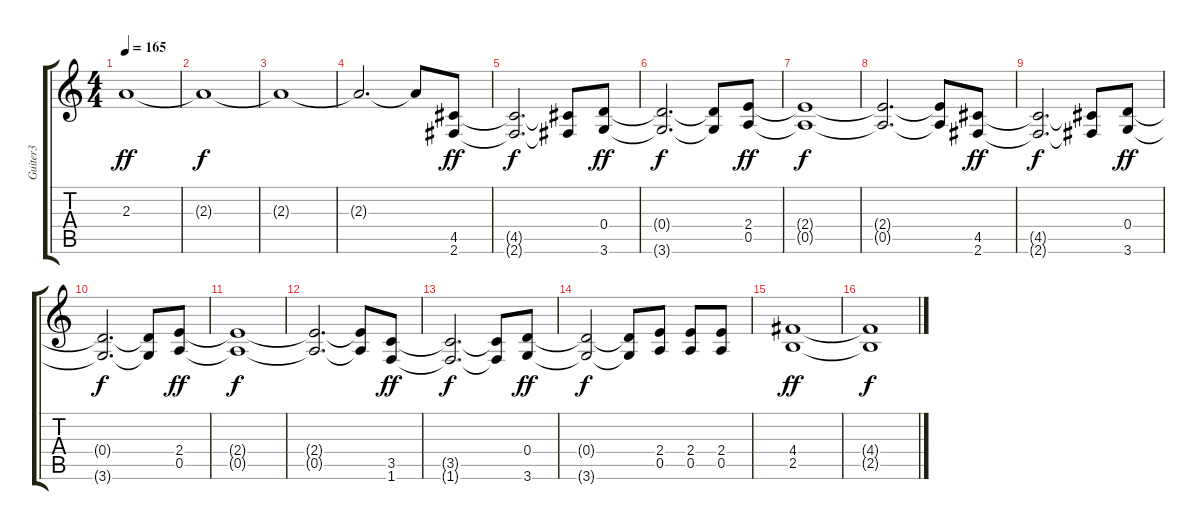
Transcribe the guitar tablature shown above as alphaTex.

\track ("Guiter3" "Guiter3") {instrument overdrivenguitar}
\staff {score tabs}
\tuning (E4 B3 G3 D3 A2 E2) {hide}
\ts (4 4)
\tempo 165
\clef g2
\ks c
2.3.1{dy ff} |
2.3{t}.1{dy f} |
2.3{t}.1 |
2.3{t}.2{d} 2.3{t}.8 (4.5 2.6).8{dy ff} |
(4.5{t} 2.6{t}).2{d dy f} (4.5{t} 2.6{t}).8 (0.4 3.6).8{dy ff} |
(0.4{t} 3.6{t}).2{d dy f} (0.4{t} 3.6{t}).8 (2.4 0.5).8{dy ff} |
(2.4{t} 0.5{t}).1{dy f} |
(2.4{t} 0.5{t}).2{d} (2.4{t} 0.5{t}).8 (4.5 2.6).8{dy ff} |
(4.5{t} 2.6{t}).2{d dy f} (4.5{t} 2.6{t}).8 (0.4 3.6).8{dy ff} |
(0.4{t} 3.6{t}).2{d dy f} (0.4{t} 3.6{t}).8 (2.4 0.5).8{dy ff} |
(2.4{t} 0.5{t}).1{dy f} |
(2.4{t} 0.5{t}).2{d} (2.4{t} 0.5{t}).8 (3.5 1.6).8{dy ff} |
(3.5{t} 1.6{t}).2{d dy f} (3.5{t} 1.6{t}).8 (0.4 3.6).8{dy ff} |
(0.4{t} 3.6{t}).2{dy f} (0.4{t} 3.6{t}).8 (2.4 0.5).8 (2.4 0.5).8 (2.4 0.5).8 |
(4.4 2.5).1{dy ff} |
(4.4{t} 2.5{t}).1{dy f}
